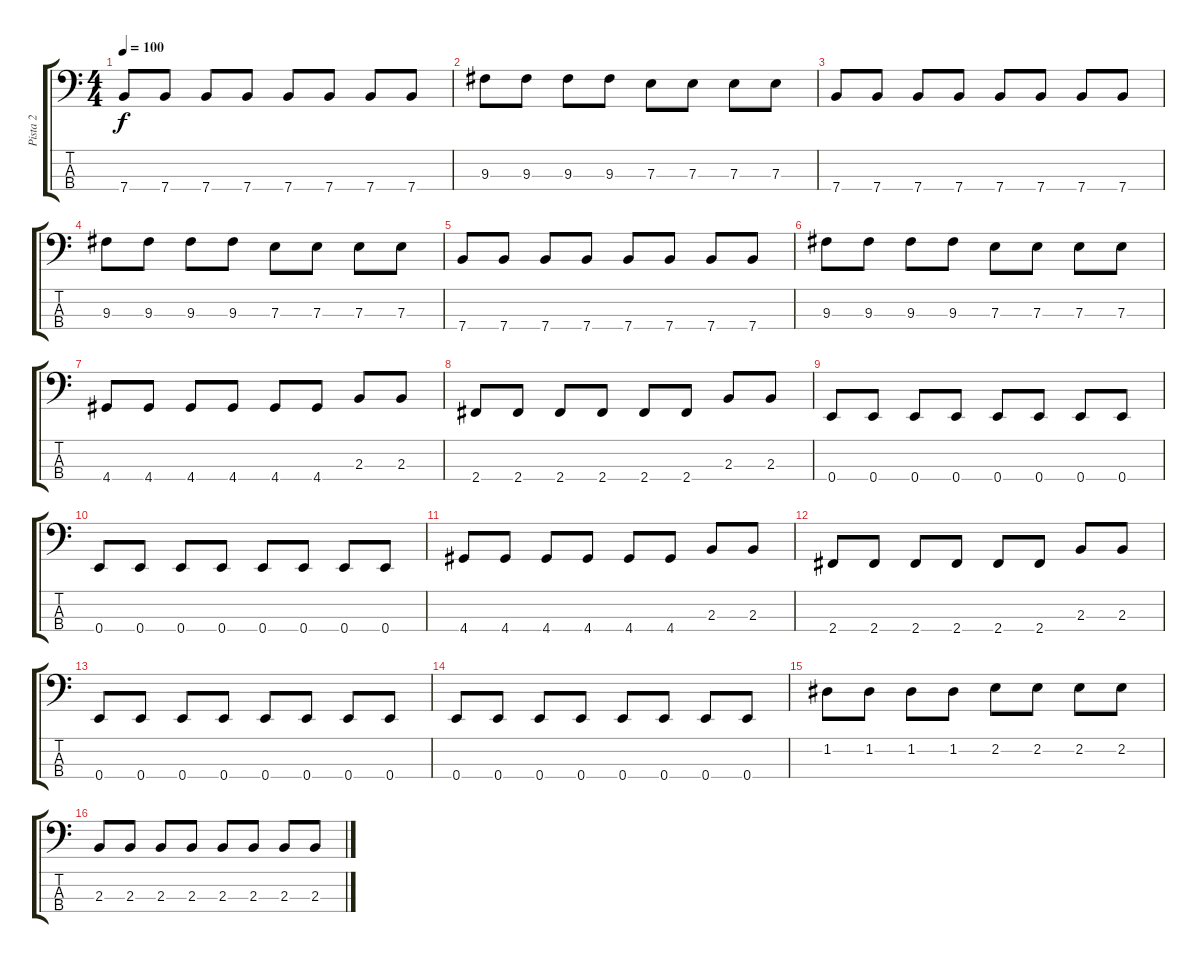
\track ("Pista 2" "Pista 2") {instrument electricbassfinger}
\staff {score tabs}
\tuning (G2 D2 A1 E1) {hide}
\ts (4 4)
\tempo 100
\clef f4
\ks c
7.4.8{dy f} 7.4.8 7.4.8 7.4.8 7.4.8 7.4.8 7.4.8 7.4.8 |
9.3.8 9.3.8 9.3.8 9.3.8 7.3.8 7.3.8 7.3.8 7.3.8 |
7.4.8 7.4.8 7.4.8 7.4.8 7.4.8 7.4.8 7.4.8 7.4.8 |
9.3.8 9.3.8 9.3.8 9.3.8 7.3.8 7.3.8 7.3.8 7.3.8 |
7.4.8 7.4.8 7.4.8 7.4.8 7.4.8 7.4.8 7.4.8 7.4.8 |
9.3.8 9.3.8 9.3.8 9.3.8 7.3.8 7.3.8 7.3.8 7.3.8 |
4.4.8 4.4.8 4.4.8 4.4.8 4.4.8 4.4.8 2.3.8 2.3.8 |
2.4.8 2.4.8 2.4.8 2.4.8 2.4.8 2.4.8 2.3.8 2.3.8 |
0.4.8 0.4.8 0.4.8 0.4.8 0.4.8 0.4.8 0.4.8 0.4.8 |
0.4.8 0.4.8 0.4.8 0.4.8 0.4.8 0.4.8 0.4.8 0.4.8 |
4.4.8 4.4.8 4.4.8 4.4.8 4.4.8 4.4.8 2.3.8 2.3.8 |
2.4.8 2.4.8 2.4.8 2.4.8 2.4.8 2.4.8 2.3.8 2.3.8 |
0.4.8 0.4.8 0.4.8 0.4.8 0.4.8 0.4.8 0.4.8 0.4.8 |
0.4.8 0.4.8 0.4.8 0.4.8 0.4.8 0.4.8 0.4.8 0.4.8 |
1.2.8 1.2.8 1.2.8 1.2.8 2.2.8 2.2.8 2.2.8 2.2.8 |
2.3.8 2.3.8 2.3.8 2.3.8 2.3.8 2.3.8 2.3.8 2.3.8
